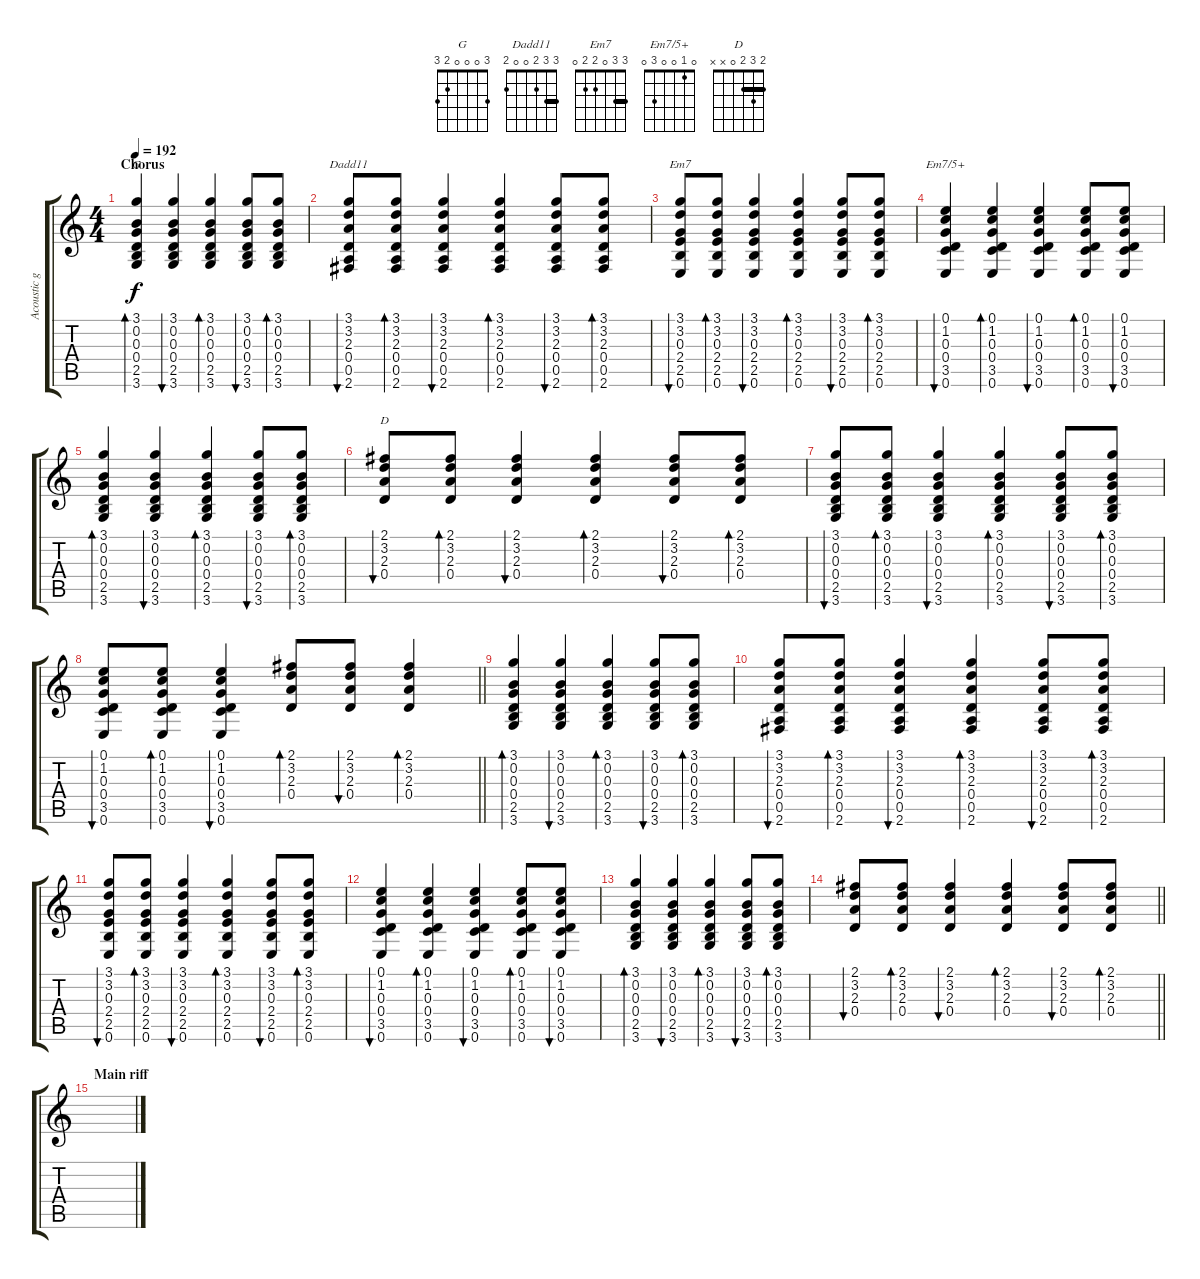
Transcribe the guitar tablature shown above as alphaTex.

\track ("Acoustic guitar" "Acoustic g") {instrument acousticguitarsteel}
\staff {score tabs}
\tuning (E4 B3 G3 D3 A2 E2) {hide}
\chord ("G" 3 0 0 0 2 3)
\chord ("Dadd11" 3 3 2 0 0 2) {barre 3}
\chord ("Em7" 3 3 0 2 2 0) {barre 3}
\chord ("Em7/5+" 0 1 0 0 3 0)
\chord ("D" 2 3 2 0 x x) {barre 2}
\ts (4 4)
\section ("" "Chorus")
\tempo 192
\clef g2
\ks c
(3.1 0.2 0.3 0.4 2.5 3.6).4{bd 120 ch "G" dy f volume 6} (3.1 0.2 0.3 0.4 2.5 3.6).4{bu 60} (3.1 0.2 0.3 0.4 2.5 3.6).4{bd 60} (3.1 0.2 0.3 0.4 2.5 3.6).8{bu 60} (3.1 0.2 0.3 0.4 2.5 3.6).8{bd 60} |
(3.1 3.2 2.3 0.4 0.5 2.6).8{bu 60 ch "Dadd11"} (3.1 3.2 2.3 0.4 0.5 2.6).8{bd 60} (3.1 3.2 2.3 0.4 0.5 2.6).4{bu 60} (3.1 3.2 2.3 0.4 0.5 2.6).4{bd 60} (3.1 3.2 2.3 0.4 0.5 2.6).8{bu 60} (3.1 3.2 2.3 0.4 0.5 2.6).8{bd 60} |
(3.1 3.2 0.3 2.4 2.5 0.6).8{bu 60 ch "Em7"} (3.1 3.2 0.3 2.4 2.5 0.6).8{bd 60} (3.1 3.2 0.3 2.4 2.5 0.6).4{bu 60} (3.1 3.2 0.3 2.4 2.5 0.6).4{bd 60} (3.1 3.2 0.3 2.4 2.5 0.6).8{bu 60} (3.1 3.2 0.3 2.4 2.5 0.6).8{bd 60} |
(0.1 1.2 0.3 0.4 3.5 0.6).4{bu 60 ch "Em7/5+"} (0.1 1.2 0.3 0.4 3.5 0.6).4{bd 60} (0.1 1.2 0.3 0.4 3.5 0.6).4{bu 60} (0.1 1.2 0.3 0.4 3.5 0.6).8{bd 60} (0.1 1.2 0.3 0.4 3.5 0.6).8{bu 60} |
(3.1 0.2 0.3 0.4 2.5 3.6).4{bd 60} (3.1 0.2 0.3 0.4 2.5 3.6).4{bu 60} (3.1 0.2 0.3 0.4 2.5 3.6).4{bd 60} (3.1 0.2 0.3 0.4 2.5 3.6).8{bu 60} (3.1 0.2 0.3 0.4 2.5 3.6).8{bd 60} |
(2.1 3.2 2.3 0.4).8{bu 60 ch "D"} (2.1 3.2 2.3 0.4).8{bd 60} (2.1 3.2 2.3 0.4).4{bu 60} (2.1 3.2 2.3 0.4).4{bd 60} (2.1 3.2 2.3 0.4).8{bu 60} (2.1 3.2 2.3 0.4).8{bd 60} |
(3.1 0.2 0.3 0.4 2.5 3.6).8{bu 60} (3.1 0.2 0.3 0.4 2.5 3.6).8{bd 60} (3.1 0.2 0.3 0.4 2.5 3.6).4{bu 60} (3.1 0.2 0.3 0.4 2.5 3.6).4{bd 60} (3.1 0.2 0.3 0.4 2.5 3.6).8{bu 60} (3.1 0.2 0.3 0.4 2.5 3.6).8{bd 60} |
\barLineRight lightlight
(0.1 1.2 0.3 0.4 3.5 0.6).8{bu 60} (0.1 1.2 0.3 0.4 3.5 0.6).8{bd 60} (0.1 1.2 0.3 0.4 3.5 0.6).4{bu 60} (2.1 3.2 2.3 0.4).8{bd 60} (2.1 3.2 2.3 0.4).8{bu 60} (2.1 3.2 2.3 0.4).4{bd 60} |
(3.1 0.2 0.3 0.4 2.5 3.6).4{bd 120} (3.1 0.2 0.3 0.4 2.5 3.6).4{bu 60} (3.1 0.2 0.3 0.4 2.5 3.6).4{bd 60} (3.1 0.2 0.3 0.4 2.5 3.6).8{bu 60} (3.1 0.2 0.3 0.4 2.5 3.6).8{bd 60} |
(3.1 3.2 2.3 0.4 0.5 2.6).8{bu 60} (3.1 3.2 2.3 0.4 0.5 2.6).8{bd 60} (3.1 3.2 2.3 0.4 0.5 2.6).4{bu 60} (3.1 3.2 2.3 0.4 0.5 2.6).4{bd 60} (3.1 3.2 2.3 0.4 0.5 2.6).8{bu 60} (3.1 3.2 2.3 0.4 0.5 2.6).8{bd 60} |
(3.1 3.2 0.3 2.4 2.5 0.6).8{bu 60} (3.1 3.2 0.3 2.4 2.5 0.6).8{bd 60} (3.1 3.2 0.3 2.4 2.5 0.6).4{bu 60} (3.1 3.2 0.3 2.4 2.5 0.6).4{bd 60} (3.1 3.2 0.3 2.4 2.5 0.6).8{bu 60} (3.1 3.2 0.3 2.4 2.5 0.6).8{bd 60} |
(0.1 1.2 0.3 0.4 3.5 0.6).4{bu 60} (0.1 1.2 0.3 0.4 3.5 0.6).4{bd 60} (0.1 1.2 0.3 0.4 3.5 0.6).4{bu 60} (0.1 1.2 0.3 0.4 3.5 0.6).8{bd 60} (0.1 1.2 0.3 0.4 3.5 0.6).8{bu 60} |
(3.1 0.2 0.3 0.4 2.5 3.6).4{bd 60} (3.1 0.2 0.3 0.4 2.5 3.6).4{bu 60} (3.1 0.2 0.3 0.4 2.5 3.6).4{bd 60} (3.1 0.2 0.3 0.4 2.5 3.6).8{bu 60} (3.1 0.2 0.3 0.4 2.5 3.6).8{bd 60} |
\barLineRight lightlight
(2.1 3.2 2.3 0.4).8{bu 60} (2.1 3.2 2.3 0.4).8{bd 60} (2.1 3.2 2.3 0.4).4{bu 60} (2.1 3.2 2.3 0.4).4{bd 60} (2.1 3.2 2.3 0.4).8{bu 60} (2.1 3.2 2.3 0.4).8{bd 60} |
\section ("" "Main riff")
